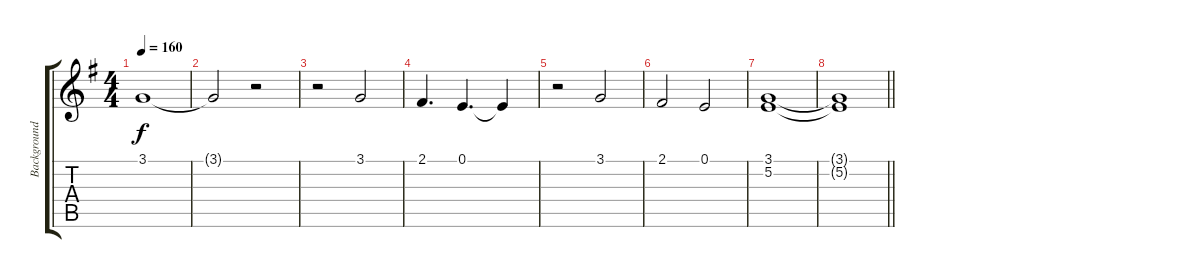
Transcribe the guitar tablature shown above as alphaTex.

\track ("Background Vocal" "Background") {instrument choiraahs}
\staff {score tabs}
\tuning (E4 B3 G3 D3 A2 E2) {hide}
\ts (4 4)
\tempo 160
\clef g2
\ks g
3.1.1{dy f} |
3.1{t}.2 r.2 |
r.2 3.1.2 |
2.1.4{d} 0.1.4{d} 0.1{t}.4 |
r.2 3.1.2 |
2.1.2 0.1.2 |
(3.1 5.2).1 |
\barLineRight lightlight
(3.1{t} 5.2{t}).1
